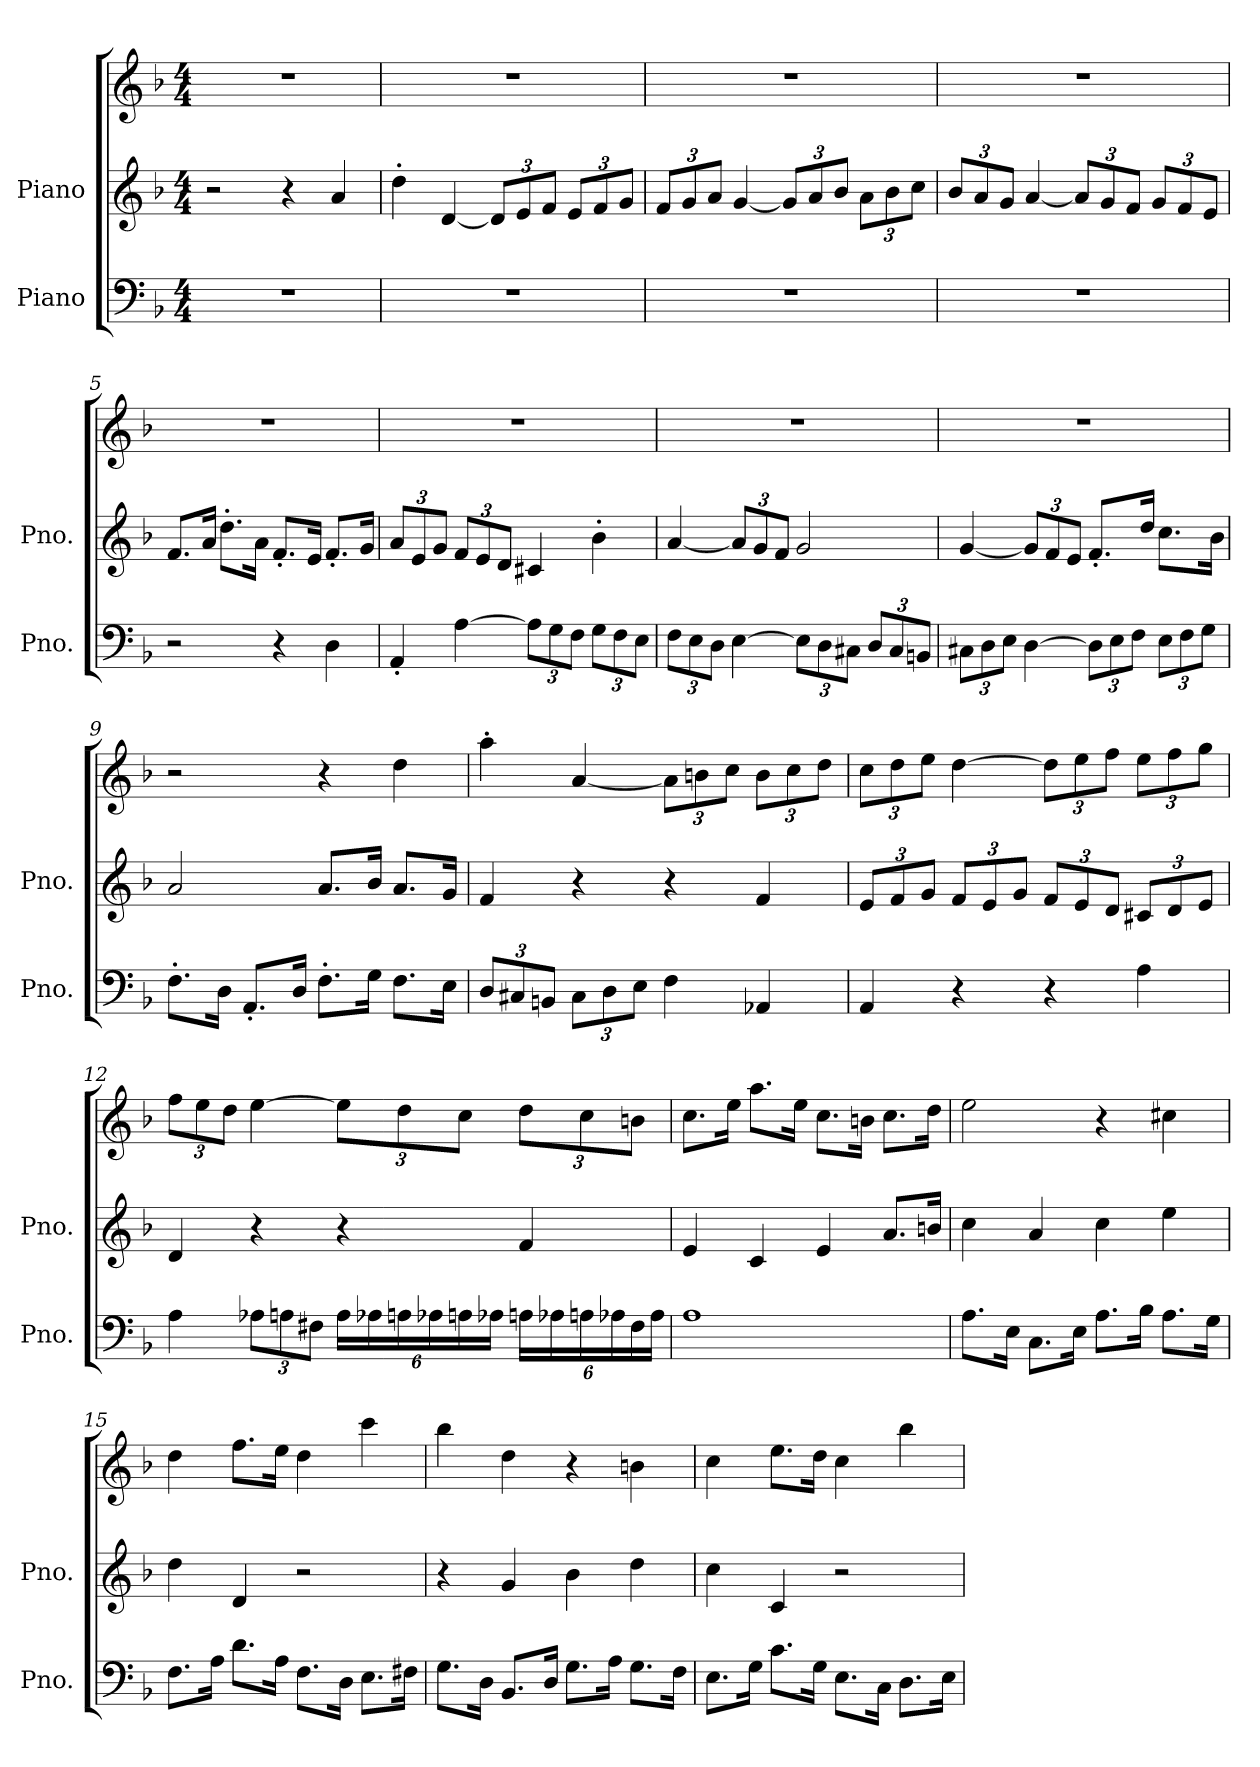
**kern	**kern	**kern
*part2	*part1	*part1
*staff3	*staff2	*staff1
*I"Piano	*I"Piano	*
*I'Pno.	*I'Pno.	*
*clefF4	*clefG2	*clefG2
*k[b-]	*k[b-]	*k[b-]
*M4/4	*M4/4	*M4/4
*MM112	*MM112	*MM112
=1	=1	=1
1r	2r	1r
.	4r	.
.	4a/	.
=2	=2	=2
1r	4dd'\	1r
.	[4d/	.
*	*Xbrackettup	*
.	12d/L]	.
.	12e/	.
.	12f/J	.
.	12e/L	.
.	12f/	.
.	12g/J	.
=3	=3	=3
1r	12f/L	1r
.	12g/	.
.	12a/J	.
.	[4g/	.
.	12g/L]	.
.	12a/	.
.	12b-/J	.
.	12a\L	.
.	12b-\	.
.	12cc\J	.
=4	=4	=4
1r	12b-/L	1r
.	12a/	.
.	12g/J	.
.	[4a/	.
.	12a/L]	.
.	12g/	.
.	12f/J	.
.	12g/L	.
.	12f/	.
.	12e/J	.
!!LO:LB:g=z
=5	=5	=5
2r	8.f/L	1r
.	16a/Jk	.
.	8.dd'\L	.
.	16a\Jk	.
4r	8.f'/L	.
.	16e/Jk	.
4D\	8.f'/L	.
.	16g/Jk	.
=6	=6	=6
4AA'/	12a/L	1r
.	12e/	.
.	12g/J	.
[4A\	12f/L	.
.	12e/	.
.	12d/J	.
*Xbrackettup	*	*
12A\L]	4c#X/	.
12G\	.	.
12F\J	.	.
12G\L	4b-'\	.
12F\	.	.
12E\J	.	.
=7	=7	=7
12F\L	[4a/	1r
12E\	.	.
12D\J	.	.
[4E\	12a/L]	.
.	12g/	.
.	12f/J	.
12E\L]	2g/	.
12D\	.	.
12C#X\J	.	.
12D/L	.	.
12C#/	.	.
12BBn/J	.	.
!!LO:LB:g=z
=8	=8	=8
12C#X\L	[4g/	1r
12D\	.	.
12E\J	.	.
[4D\	12g/L]	.
.	12f/	.
.	12e/J	.
12D\L]	8.f'/L	.
12E\	.	.
12F\J	.	.
.	16dd/Jk	.
12E\L	8.cc\L	.
12F\	.	.
12G\J	.	.
.	16b-\Jk	.
=9	=9	=9
8.F'\L	2a/	2r
16D\Jk	.	.
8.AA'/L	.	.
16D/Jk	.	.
8.F'\L	8.a/L	4r
16G\Jk	16b-/Jk	.
8.F\L	8.a/L	4dd\
16E\Jk	16g/Jk	.
=10	=10	=10
12D/L	4f/	4aa'\
12C#X/	.	.
12BBn/J	.	.
12C#\L	4r	[4a/
12D\	.	.
12E\J	.	.
*	*	*Xbrackettup
4F\	4r	12a\L]
.	.	12bn\
.	.	12cc\J
4AA-X/	4f/	12b\L
.	.	12cc\
.	.	12dd\J
!!LO:LB:g=z
=11	=11	=11
4AA/	12e/L	12cc\L
.	12f/	12dd\
.	12g/J	12ee\J
4r	12f/L	[4dd\
.	12e/	.
.	12g/J	.
4r	12f/L	12dd\L]
.	12e/	12ee\
.	12d/J	12ff\J
4A\	12c#X/L	12ee\L
.	12d/	12ff\
.	12e/J	12gg\J
=12	=12	=12
4A\	4d/	12ff\L
.	.	12ee\
.	.	12dd\J
12A-X\L	4r	[4ee\
12An\	.	.
12F#X\J	.	.
24A\LL	4r	12ee\L]
24A-X\	.	.
24An\	.	12dd\
24A-X\	.	.
24An\	.	12cc\J
24A-X\JJ	.	.
24An\LL	4f/	12dd\L
24A-X\	.	.
24An\	.	12cc\
24A-X\	.	.
24F#\	.	12bn\J
24A-\JJ	.	.
!!LO:PB:g=z
=13	=13	=13
1A	4e/	8.cc\L
.	.	16ee\Jk
.	4c/	8.aa\L
.	.	16ee\Jk
.	4e/	8.cc\L
.	.	16bn\Jk
.	8.a/L	8.cc\L
.	16bn/Jk	16dd\Jk
=14	=14	=14
8.A\L	4cc\	2ee\
16E\Jk	.	.
8.C\L	4a/	.
16E\Jk	.	.
8.A\L	4cc\	4r
16B-\Jk	.	.
8.A\L	4ee\	4cc#X\
16G\Jk	.	.
=15	=15	=15
8.F\L	4dd\	4dd\
16A\Jk	.	.
8.d\L	4d/	8.ff\L
16A\Jk	.	16ee\Jk
8.F\L	2r	4dd\
16D\Jk	.	.
8.E\L	.	4ccc\
16F#X\Jk	.	.
=16	=16	=16
8.G\L	4r	4bb-\
16D\Jk	.	.
8.BB-/L	4g/	4dd\
16D/Jk	.	.
8.G\L	4b-\	4r
16A\Jk	.	.
8.G\L	4dd\	4bn\
16F\Jk	.	.
!!LO:LB:g=z
=17	=17	=17
8.E\L	4cc\	4cc\
16G\Jk	.	.
8.c\L	4c/	8.ee\L
16G\Jk	.	16dd\Jk
8.E\L	2r	4cc\
16C\Jk	.	.
8.D\L	.	4bb-\
16E\Jk	.	.
=	=	=
*-	*-	*-
